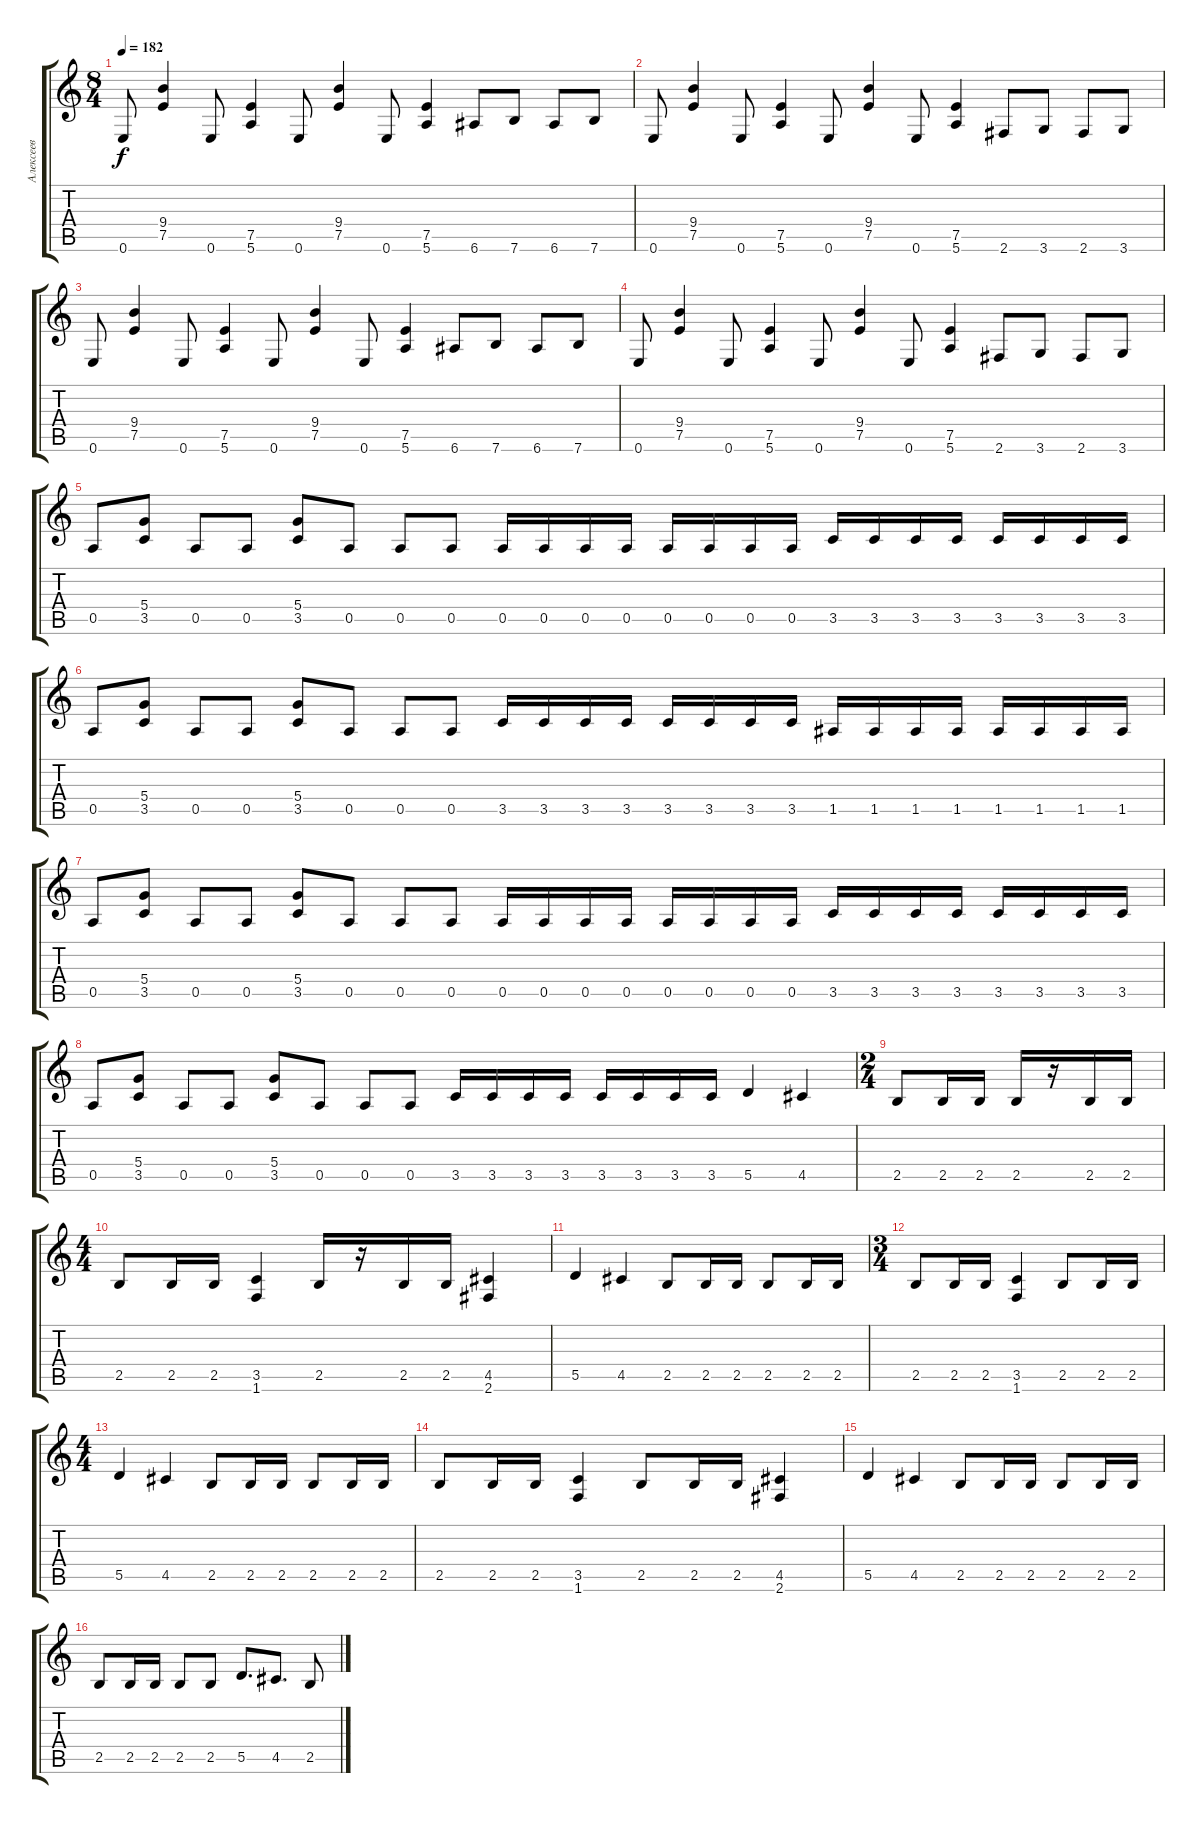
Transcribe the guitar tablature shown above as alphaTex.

\track ("Алексеев" "Алексеев") {instrument distortionguitar}
\staff {score tabs}
\tuning (E4 B3 G3 D3 A2 E2) {hide}
\ts (8 4)
\tempo 182
\clef g2
\ks c
0.6.8{dy f} (9.4 7.5).4 0.6.8 (7.5 5.6).4 0.6.8 (9.4 7.5).4 0.6.8 (7.5 5.6).4 6.6.8 7.6.8 6.6.8 7.6.8 |
0.6.8 (9.4 7.5).4 0.6.8 (7.5 5.6).4 0.6.8 (9.4 7.5).4 0.6.8 (7.5 5.6).4 2.6.8 3.6.8 2.6.8 3.6.8 |
0.6.8 (9.4 7.5).4 0.6.8 (7.5 5.6).4 0.6.8 (9.4 7.5).4 0.6.8 (7.5 5.6).4 6.6.8 7.6.8 6.6.8 7.6.8 |
0.6.8 (9.4 7.5).4 0.6.8 (7.5 5.6).4 0.6.8 (9.4 7.5).4 0.6.8 (7.5 5.6).4 2.6.8 3.6.8 2.6.8 3.6.8 |
0.5.8 (5.4 3.5).8 0.5.8 0.5.8 (5.4 3.5).8 0.5.8 0.5.8 0.5.8 0.5.16 0.5.16 0.5.16 0.5.16 0.5.16 0.5.16 0.5.16 0.5.16 3.5.16 3.5.16 3.5.16 3.5.16 3.5.16 3.5.16 3.5.16 3.5.16 |
0.5.8 (5.4 3.5).8 0.5.8 0.5.8 (5.4 3.5).8 0.5.8 0.5.8 0.5.8 3.5.16 3.5.16 3.5.16 3.5.16 3.5.16 3.5.16 3.5.16 3.5.16 1.5.16 1.5.16 1.5.16 1.5.16 1.5.16 1.5.16 1.5.16 1.5.16 |
0.5.8 (5.4 3.5).8 0.5.8 0.5.8 (5.4 3.5).8 0.5.8 0.5.8 0.5.8 0.5.16 0.5.16 0.5.16 0.5.16 0.5.16 0.5.16 0.5.16 0.5.16 3.5.16 3.5.16 3.5.16 3.5.16 3.5.16 3.5.16 3.5.16 3.5.16 |
0.5.8 (5.4 3.5).8 0.5.8 0.5.8 (5.4 3.5).8 0.5.8 0.5.8 0.5.8 3.5.16 3.5.16 3.5.16 3.5.16 3.5.16 3.5.16 3.5.16 3.5.16 5.5.4 4.5.4 |
\ts (2 4)
2.5.8 2.5.16 2.5.16 2.5.16 r.16 2.5.16 2.5.16 |
\ts (4 4)
2.5.8 2.5.16 2.5.16 (3.5 1.6).4 2.5.16 r.16 2.5.16 2.5.16 (4.5 2.6).4 |
5.5.4 4.5.4 2.5.8 2.5.16 2.5.16 2.5.8 2.5.16 2.5.16 |
\ts (3 4)
2.5.8 2.5.16 2.5.16 (3.5 1.6).4 2.5.8 2.5.16 2.5.16 |
\ts (4 4)
5.5.4 4.5.4 2.5.8 2.5.16 2.5.16 2.5.8 2.5.16 2.5.16 |
2.5.8 2.5.16 2.5.16 (3.5 1.6).4 2.5.8 2.5.16 2.5.16 (4.5 2.6).4 |
5.5.4 4.5.4 2.5.8 2.5.16 2.5.16 2.5.8 2.5.16 2.5.16 |
2.5.8 2.5.16 2.5.16 2.5.8 2.5.8 5.5.8{d} 4.5.8{d} 2.5.8
